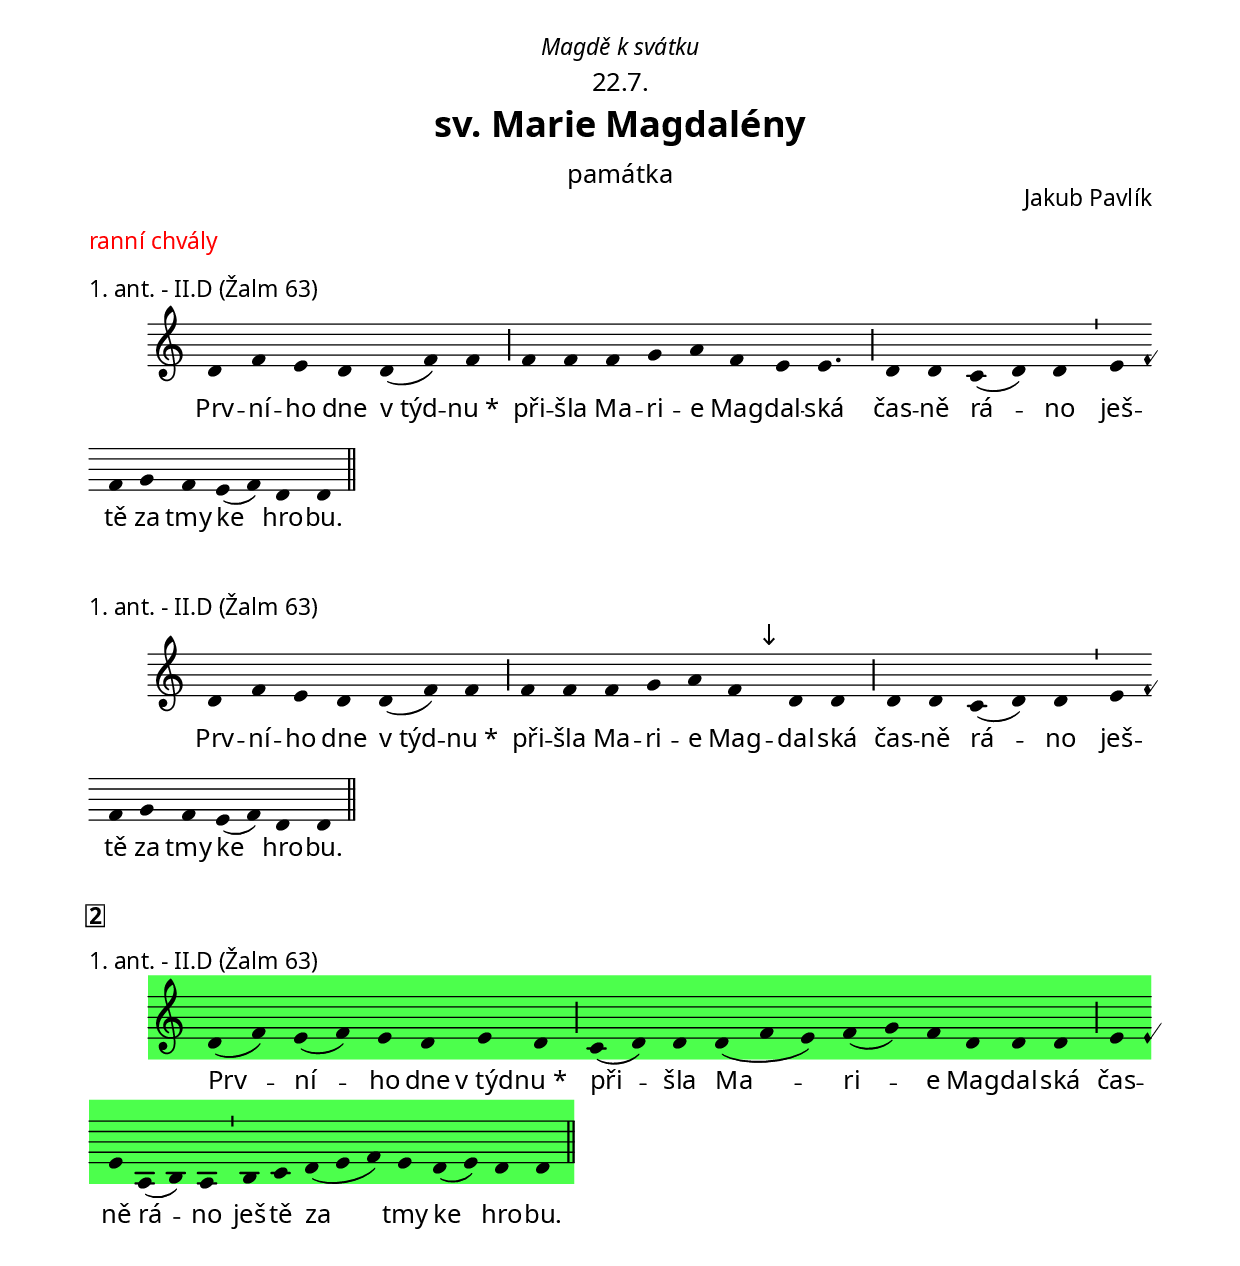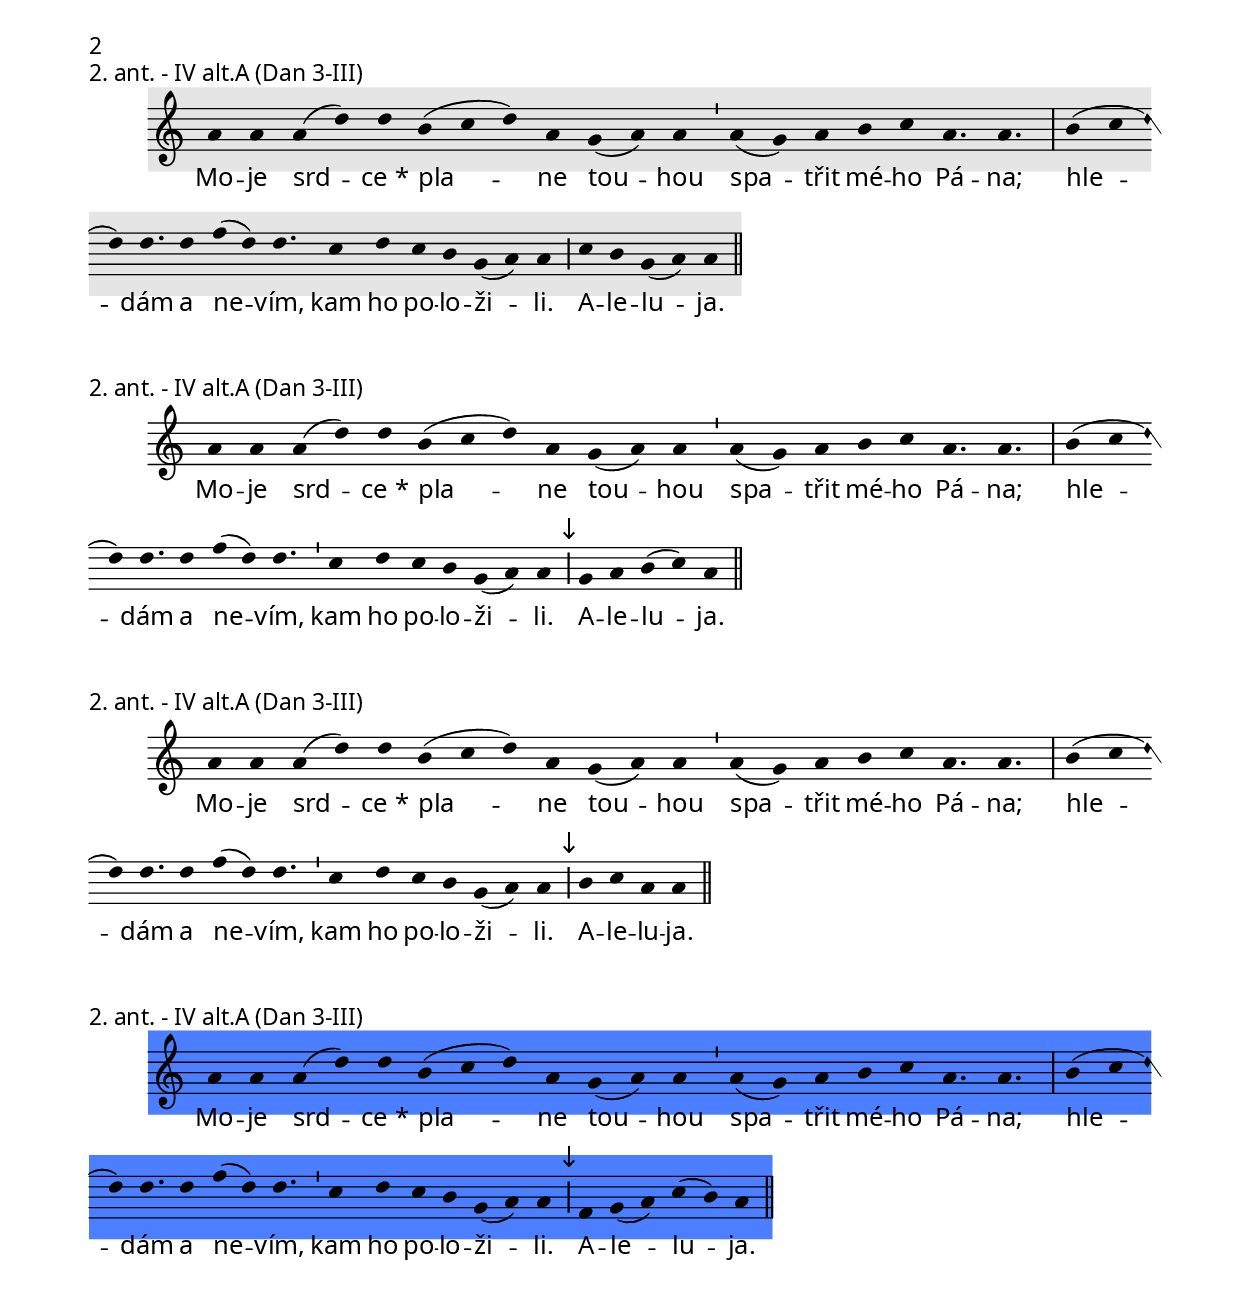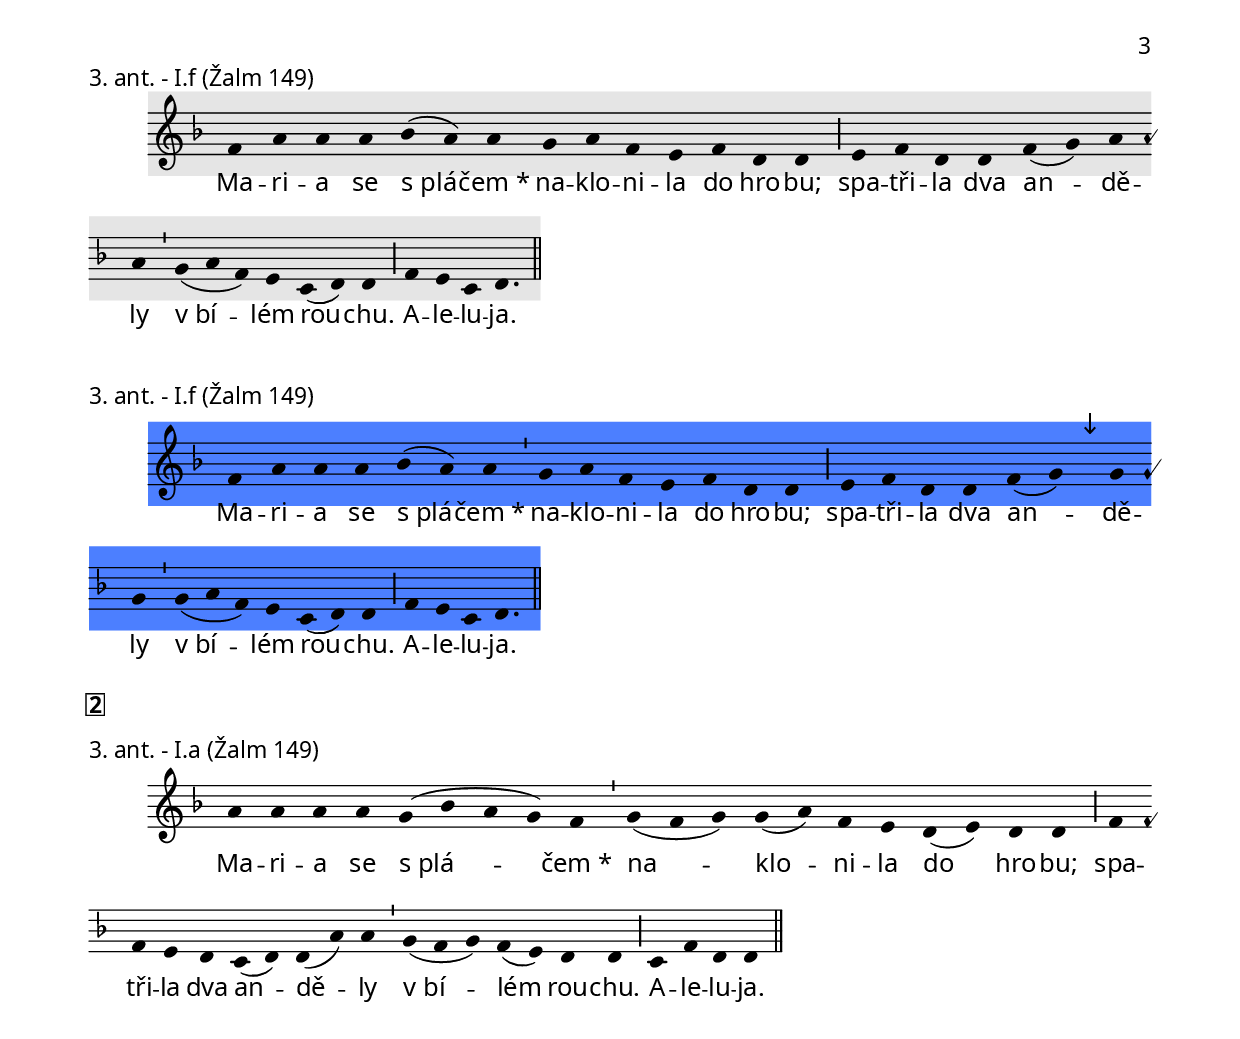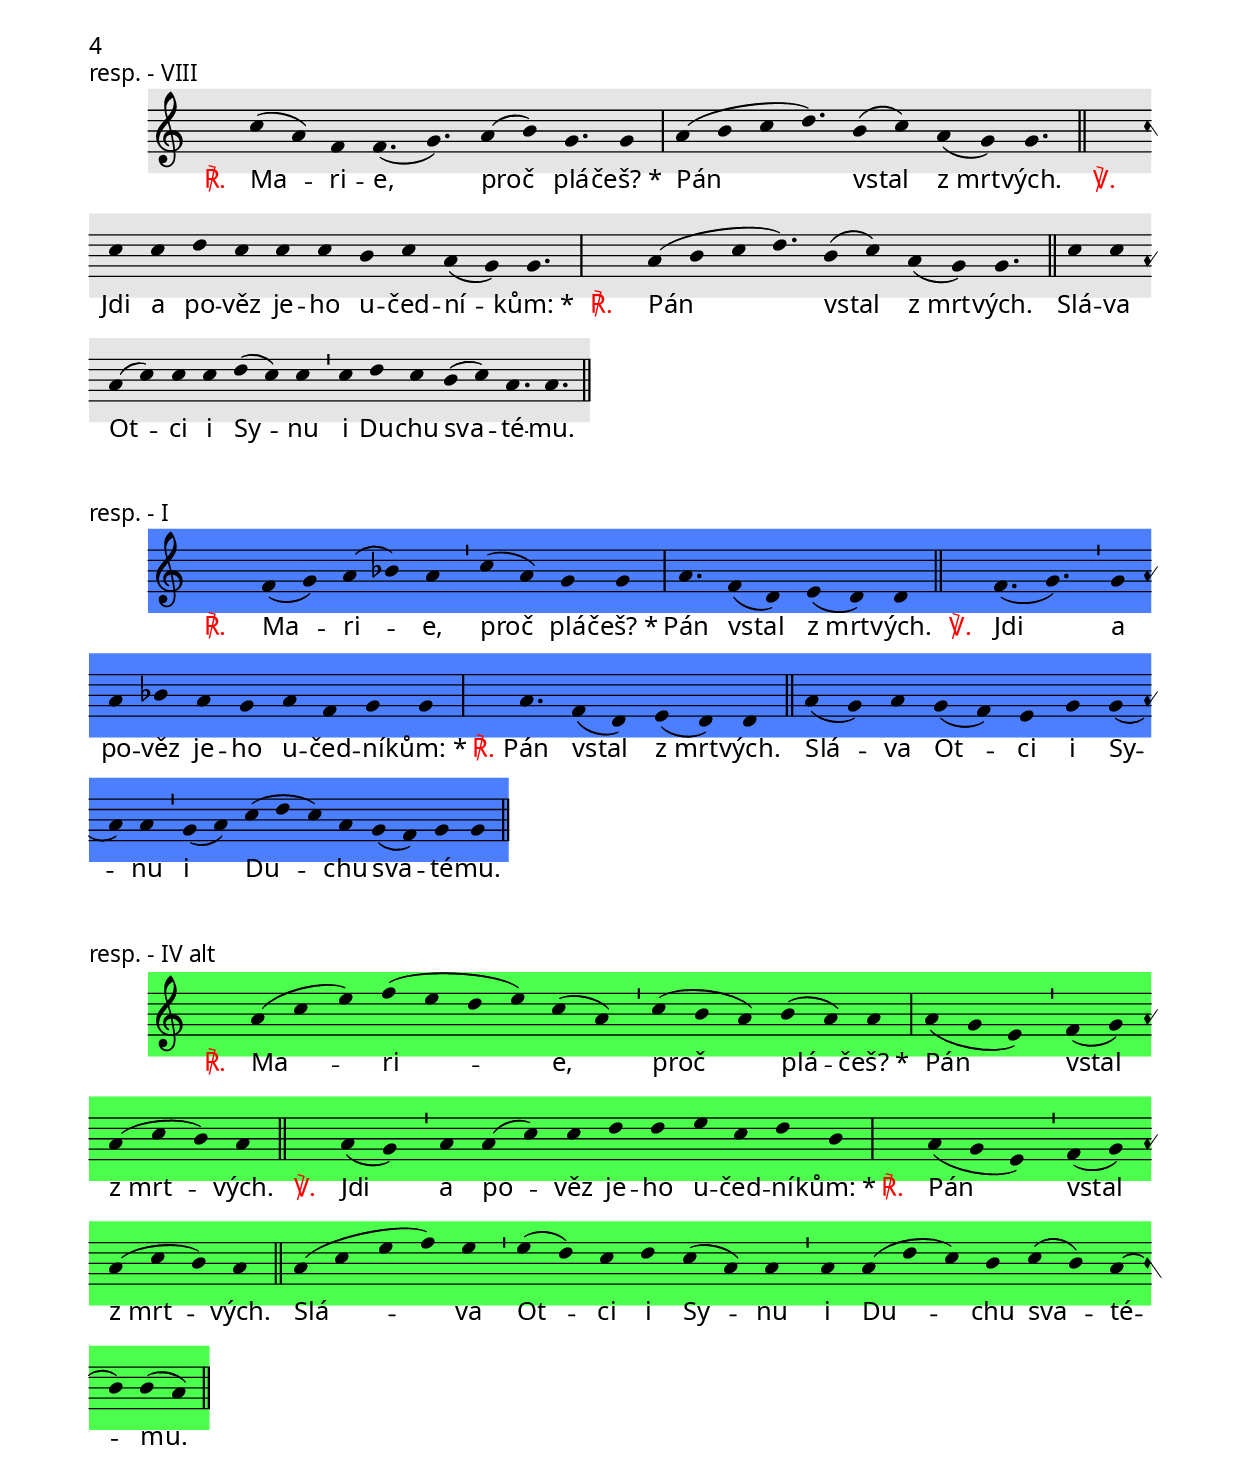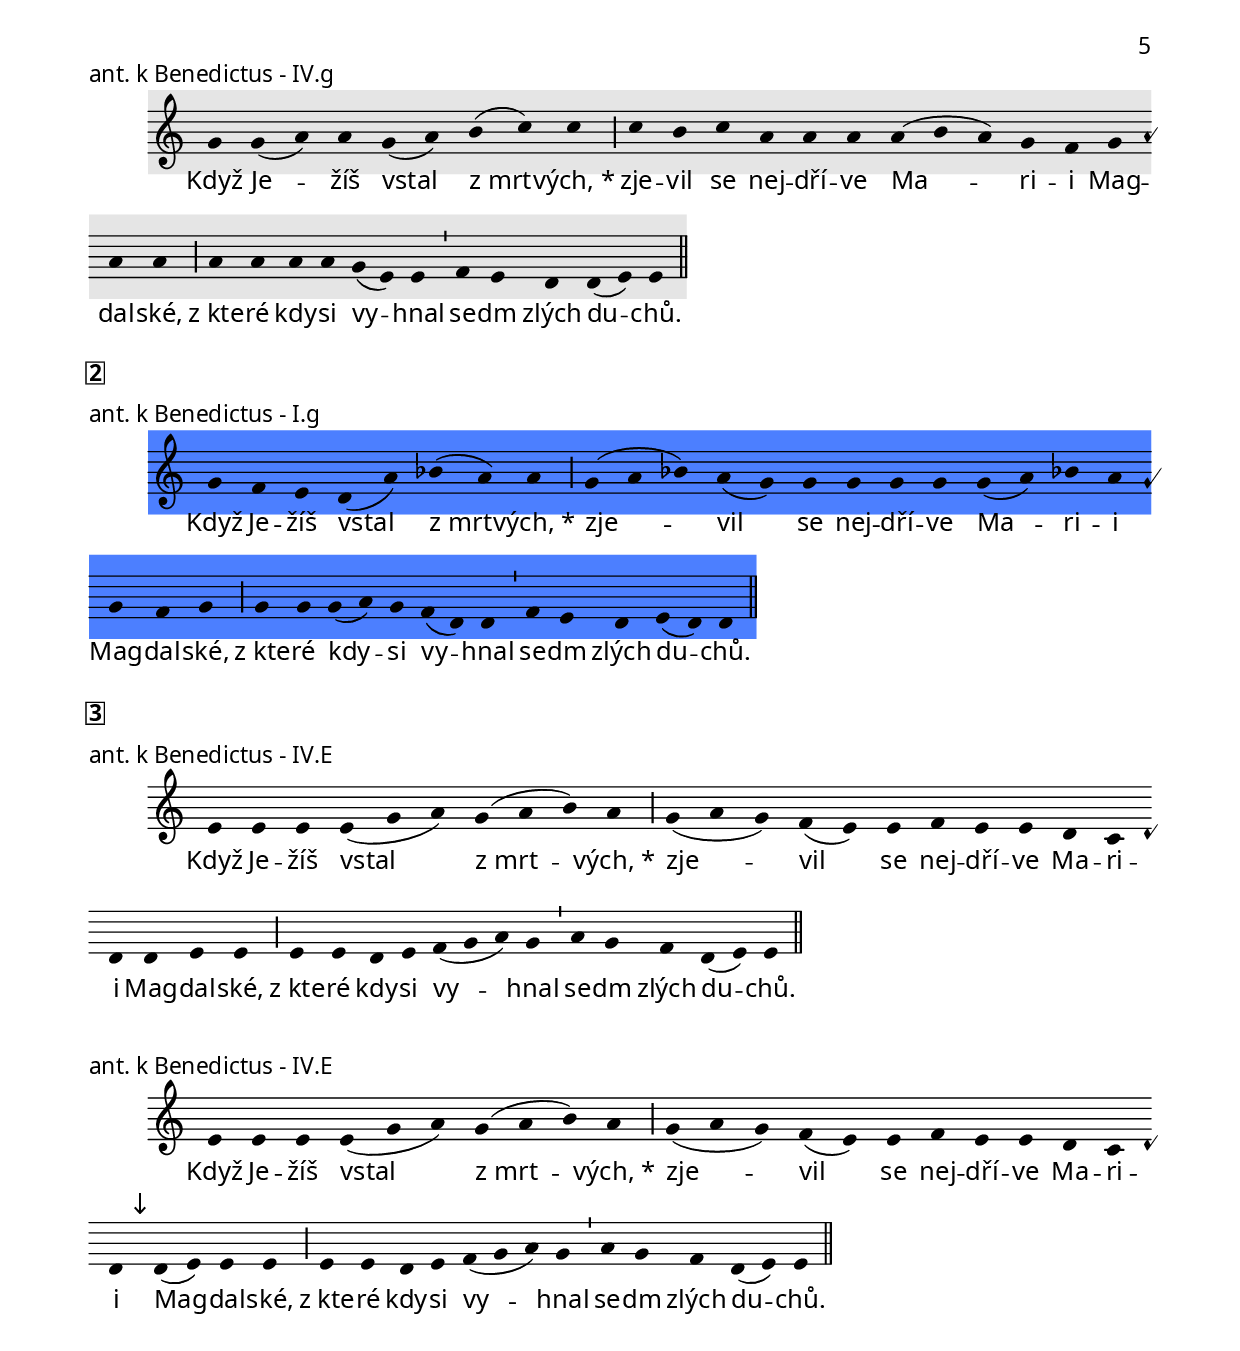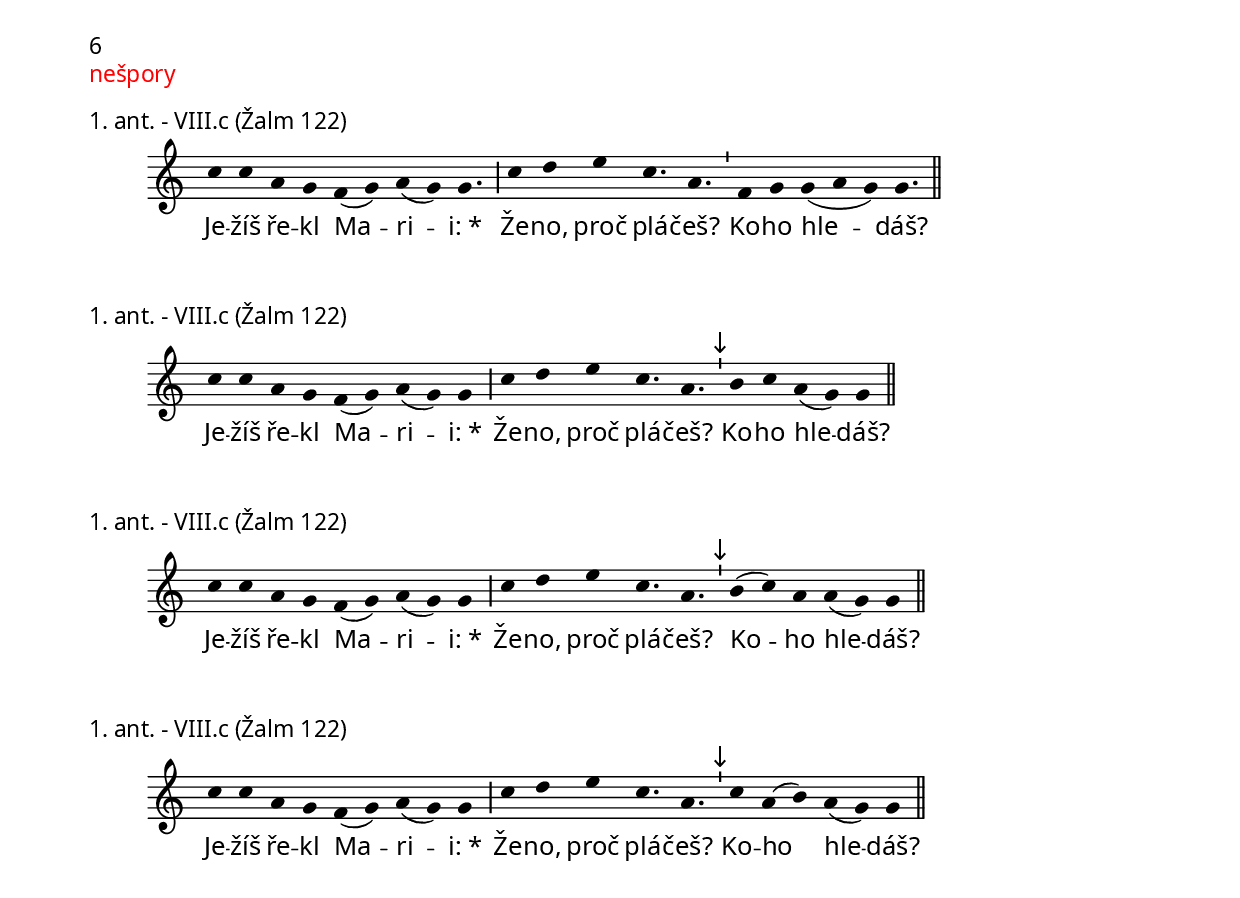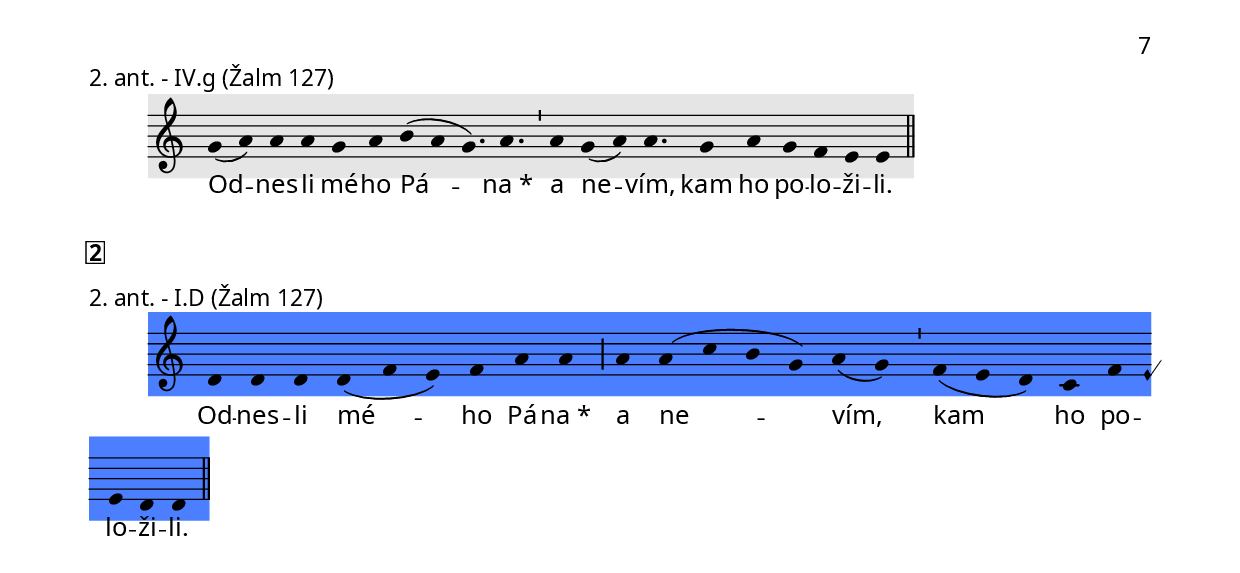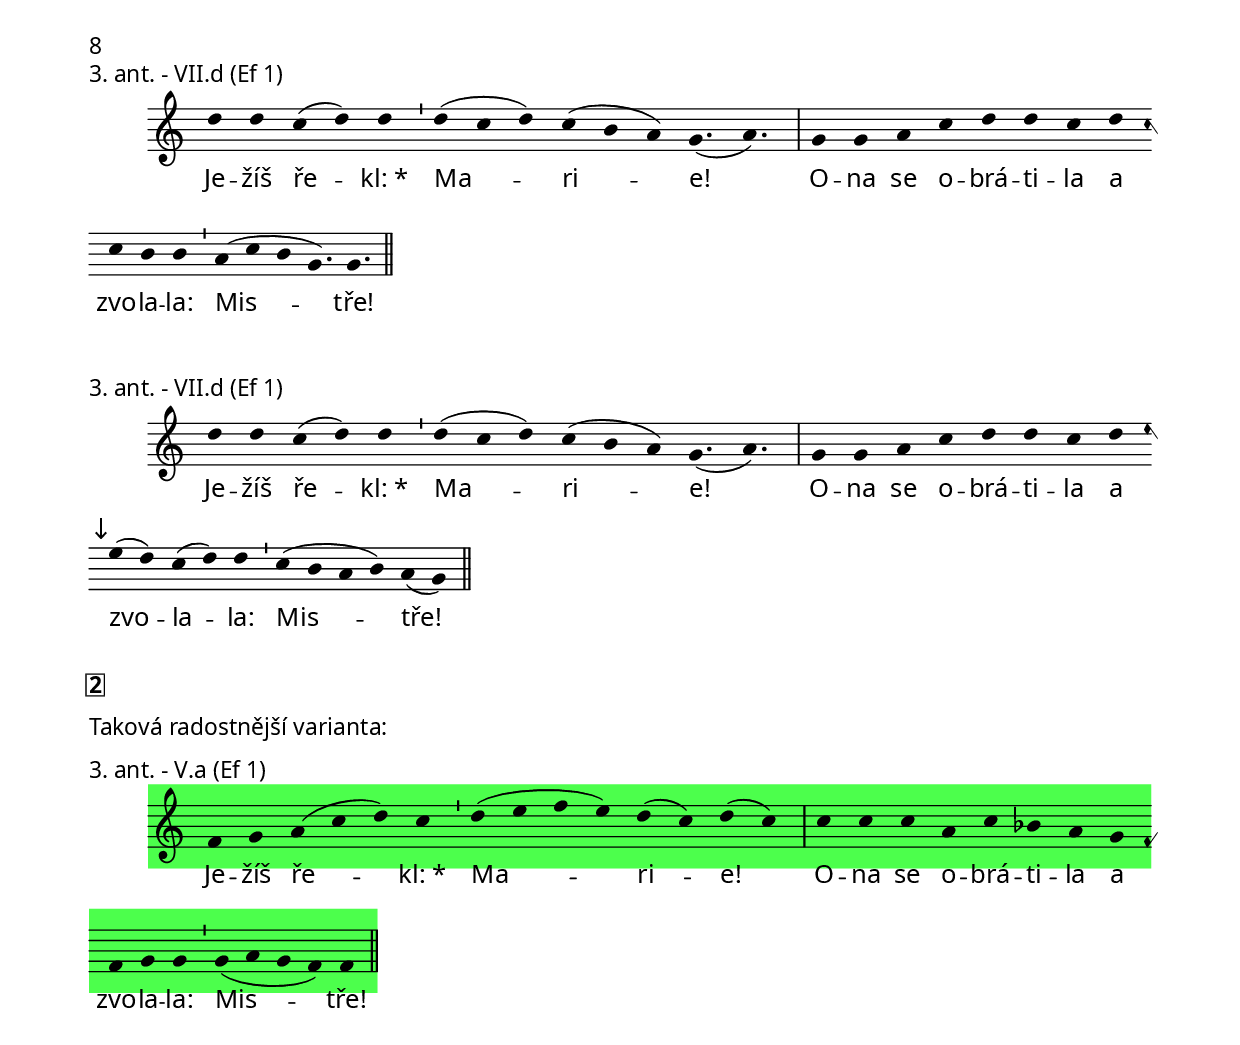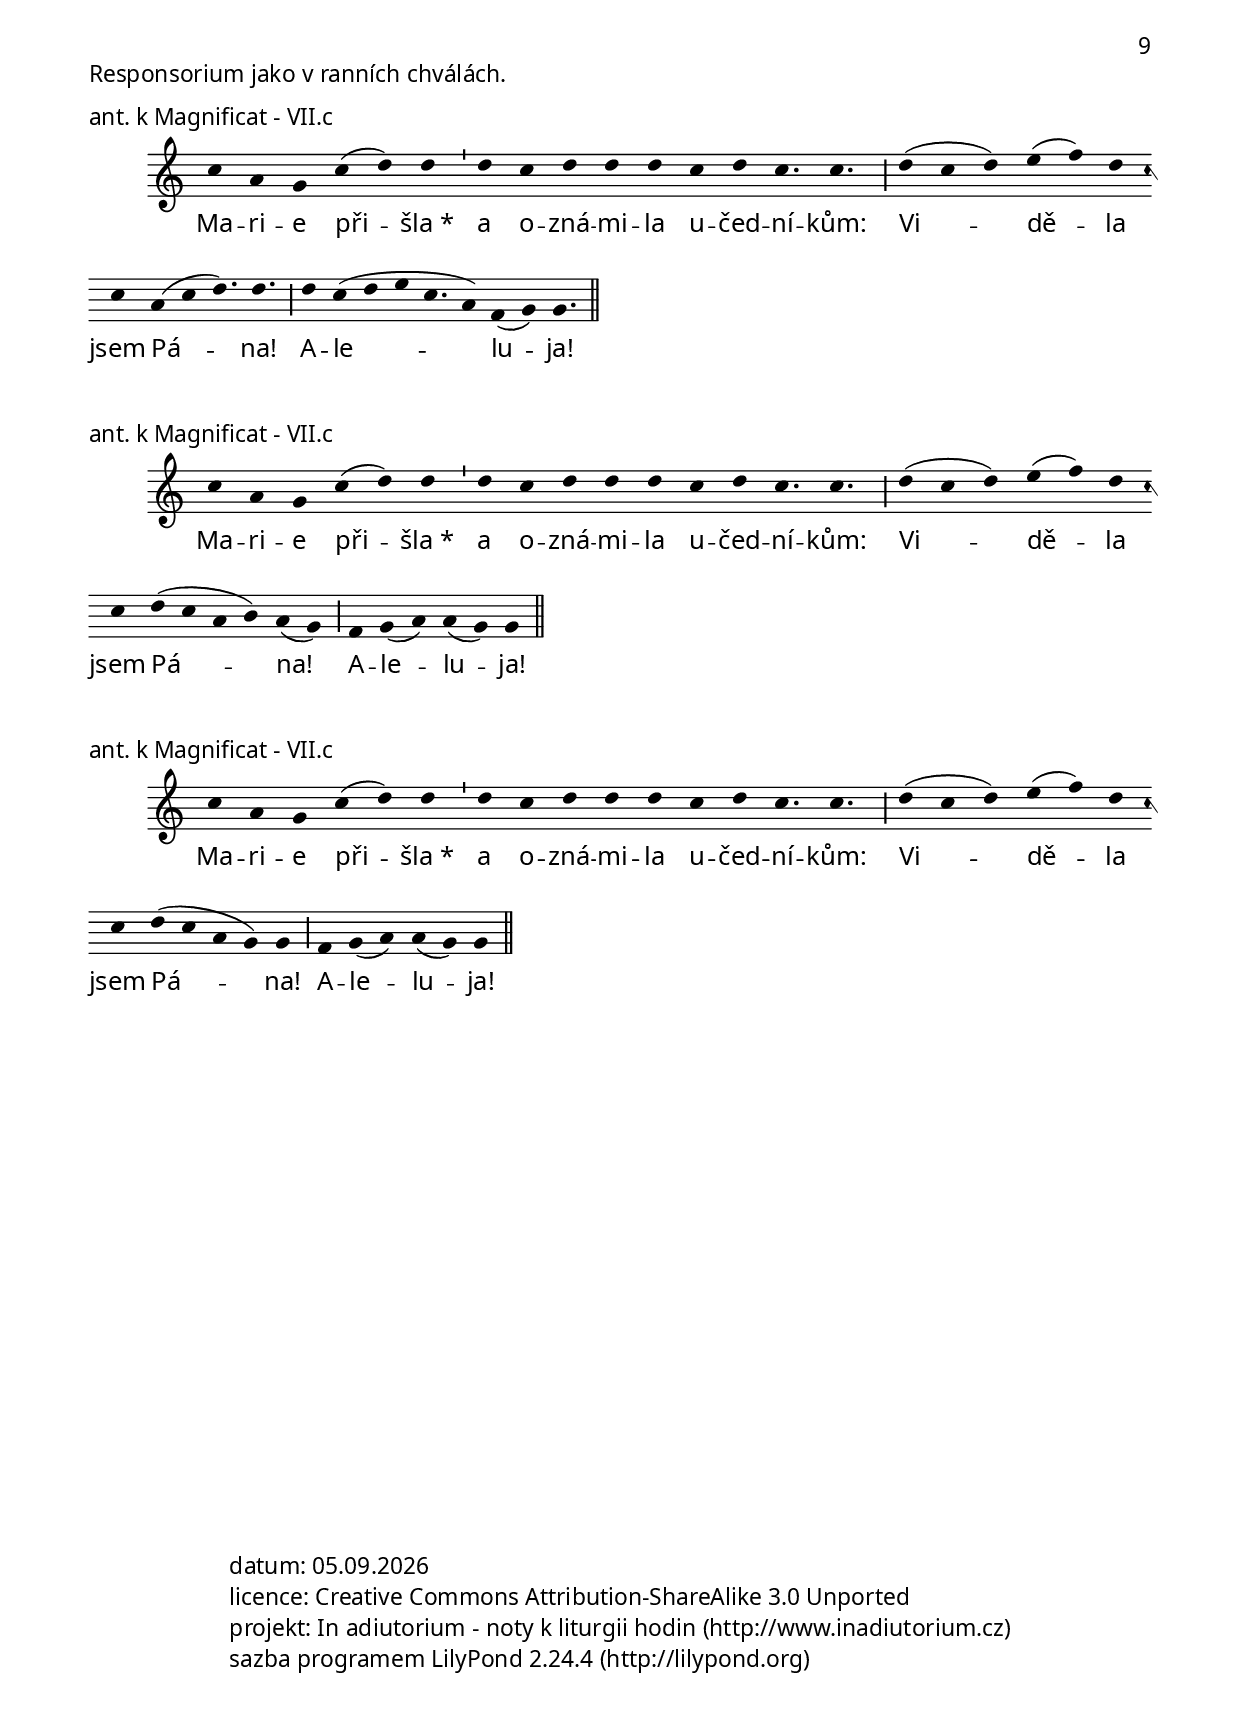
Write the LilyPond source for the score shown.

\version "2.15.37"

\include "../spolecne.ly"
\include "../dilyresponsorii.ly"

\header {
  title = \markup\titleSvatek
            "sv. Marie Magdalény"
            památka
            22.7.
  composer = "Jakub Pavlík"
  dedication = \markup\italic "Magdě k svátku"
}

\markup {\nadpisHodinka {"ranní chvály"}}

\score {
  \relative c' {
    \choralniRezim
    d4 f e d d( f) f \barMaior
    f f f g a f e e4. \barMaior
    d4 d c( d) d \barMin e f g f e( f) d d \barFinalis
  }
  \addlyrics {
    Prv -- ní -- ho dne v_týd -- nu_* 
    při -- šla Ma -- ri -- e Mag -- dal -- ská 
    čas -- ně rá -- no ješ -- tě za tmy ke hro -- bu.
  }
  \header {
    quid = "1. ant."
    modus = "II"
    differentia = "D"
    psalmus = "Žalm 63"
    piece = \markup\sestavTitulek
  }
}

\score {
  \relative c' {
    \choralniRezim
    d4 f e d d( f) f \barMaior
    f f f g a f \mark\sipka d d \barMaior
    d4 d c( d) d \barMin e f g f e( f) d d \barFinalis
  }
  \addlyrics {
    Prv -- ní -- ho dne v_týd -- nu_* 
    při -- šla Ma -- ri -- e Mag -- dal -- ská 
    čas -- ně rá -- no ješ -- tě za tmy ke hro -- bu.
  }
  \header {
    quid = "1. ant."
    modus = "II"
    differentia = "D"
    psalmus = "Žalm 63"
    piece = \markup\sestavTitulek
  }
}

\markup\nadpisSkupiny 2

\score {
  \relative c' {
    \zvyraznovacZeleny
    \choralniRezim
    d4( f) e( f) e d e d \barMaior
    c( d) d d( f e) f( g) f d d d \barMaior
    e e a,( b) a \barMin b c d( e f) e d( e) d d \barFinalis
  }
  \addlyrics {
    Prv -- ní -- ho dne v_týd -- nu_* 
    při -- šla Ma -- ri -- e Mag -- dal -- ská 
    čas -- ně rá -- no ješ -- tě za tmy ke hro -- bu.
  }
  \header {
    quid = "1. ant."
    modus = "II"
    differentia = "D"
    psalmus = "Žalm 63"
    piece = \markup\sestavTitulek
  }
}

\pageBreak

\score {
  \relative c'' {
    \zvyraznovacSedy
    \choralniRezim
    a4 a a( d) d b( c d) a g( a) a \barMin
    a( g) a b c a4. a \barMax
    b4( c d) d4. d4 f( d) d4. c4 d c b g( a) a \barMaior
    c b g( a) a \barFinalis
  }
  \addlyrics {
    Mo -- je srd -- ce_* pla -- ne tou -- hou 
    spa -- třit mé -- ho Pá -- na;
    hle -- dám a ne -- vím, kam ho po -- lo -- ži -- li.
    A -- le -- lu -- ja.
  }
  \header {
    quid = "2. ant."
    modus = "IV alt"
    differentia = "A" 
    psalmus = "Dan 3-III"
    id = ""
    piece = \markup\sestavTitulek
  }
}

\score {
  \relative c'' {
    \choralniRezim
    a4 a a( d) d b( c d) a g( a) a \barMin
    a( g) a b c a4. a \barMax
    b4( c d) d4. d4 f( d) d4. \barMin c4 d c b g( a) a \barMaior
    \mark\sipka g a b( c) a \barFinalis
  }
  \addlyrics {
    Mo -- je srd -- ce_* pla -- ne tou -- hou 
    spa -- třit mé -- ho Pá -- na;
    hle -- dám a ne -- vím, kam ho po -- lo -- ži -- li.
    A -- le -- lu -- ja.
  }
  \header {
    quid = "2. ant."
    modus = "IV alt"
    differentia = "A" 
    psalmus = "Dan 3-III"
    id = ""
    piece = \markup\sestavTitulek
  }
}

\score {
  \relative c'' {
    \choralniRezim
    a4 a a( d) d b( c d) a g( a) a \barMin
    a( g) a b c a4. a \barMax
    b4( c d) d4. d4 f( d) d4. \barMin c4 d c b g( a) a \barMaior
    \mark\sipka b c a a \barFinalis
  }
  \addlyrics {
    Mo -- je srd -- ce_* pla -- ne tou -- hou 
    spa -- třit mé -- ho Pá -- na;
    hle -- dám a ne -- vím, kam ho po -- lo -- ži -- li.
    A -- le -- lu -- ja.
  }
  \header {
    quid = "2. ant."
    modus = "IV alt"
    differentia = "A" 
    psalmus = "Dan 3-III"
    id = ""
    piece = \markup\sestavTitulek
  }
}

\score {
  \relative c'' {
    \zvyraznovacModry
    \choralniRezim
    a4 a a( d) d b( c d) a g( a) a \barMin
    a( g) a b c a4. a \barMax
    b4( c d) d4. d4 f( d) d4. \barMin c4 d c b g( a) a \barMaior
    \mark\sipka f g( a) c( b) a \barFinalis
  }
  \addlyrics {
    Mo -- je srd -- ce_* pla -- ne tou -- hou 
    spa -- třit mé -- ho Pá -- na;
    hle -- dám a ne -- vím, kam ho po -- lo -- ži -- li.
    A -- le -- lu -- ja.
  }
  \header {
    quid = "2. ant."
    modus = "IV alt"
    differentia = "A" 
    psalmus = "Dan 3-III"
    id = ""
    piece = \markup\sestavTitulek
  }
}

\pageBreak

\score {
  \relative c' {
    \zvyraznovacSedy
    \choralniRezim
    \key f\major
    f4 a a a bes( a) a g a f e f d d \barMaior
    e f d d f( g) a a \barMin
    g( a f) e c( d) d \barMaior
    f e c d4. \barFinalis
  }
  \addlyrics {
    Ma -- ri -- a se s_plá -- čem_* na -- klo -- ni -- la do hro -- bu;
    spa -- tři -- la dva an -- dě -- ly 
    v_bí -- lém rou -- chu.
    A -- le -- lu -- ja.
  }
  \header {
    quid = "3. ant."
    modus = "I"
    differentia = "f" 
    psalmus = "Žalm 149"
    id = ""
    piece = \markup\sestavTitulek
  }
}

\score {
  \relative c' {
    \zvyraznovacModry
    \choralniRezim
    \key f\major
    f4 a a a bes( a) a \barMin
    g a f e f d d \barMaior
    e f d d f( g) \mark\sipka g g \barMin
    g( a f) e c( d) d \barMaior
    f e c d4. \barFinalis
  }
  \addlyrics {
    Ma -- ri -- a se s_plá -- čem_* 
    na -- klo -- ni -- la do hro -- bu;
    spa -- tři -- la dva an -- dě -- ly 
    v_bí -- lém rou -- chu.
    A -- le -- lu -- ja.
  }
  \header {
    quid = "3. ant."
    modus = "I"
    differentia = "f" 
    psalmus = "Žalm 149"
    id = ""
    piece = \markup\sestavTitulek
  }
}

\markup\nadpisSkupiny 2

\score {
  \relative c'' {
    \choralniRezim
    \key f\major
    a4 a a a g( bes a g) f \barMin 
    g( f g) g( a) f e d( e) d d \barMaior
    f f e d c( d) d( a') a \barMin
    g( f g) f( e) d d \barMaior
    c f d d \barFinalis
  }
  \addlyrics {
    Ma -- ri -- a se s_plá -- čem_* 
    na -- klo -- ni -- la do hro -- bu;
    spa -- tři -- la dva an -- dě -- ly 
    v_bí -- lém rou -- chu.
    A -- le -- lu -- ja.
  }
  \header {
    quid = "3. ant."
    modus = "I"
    differentia = "a" 
    psalmus = "Žalm 149"
    id = ""
    piece = \markup\sestavTitulek
  }
}

\pageBreak

\score {
  \relative c'' {
    \zvyraznovacSedy
    \choralniRezim
    
    % R
    \neviditelna c
    c4( a) f f4.( g) a4( b) g4. g4 \barMax
    a4( b c d4.) b4( c) a( g) g4. \barFinalis
    
    % V
    \neviditelna g
    c4 c d c c c b c a( g) g4. \barMax  
    
    % R
    \neviditelna g
    a4( b c d4.) b4( c) a( g) g4. \barFinalis
    
    % Slava
    c4 c a( c) c c d( c) c \barMin c d c b( c) a4. a \barFinalis
  }
  \addlyrics {
    \Response Ma -- ri -- e, proč plá -- češ?_* Pán vstal z_mrt -- vých.
    \Verse Jdi a po -- věz je -- ho u -- čed -- ní -- kům:_*
    \Response Pán vstal z_mrt -- vých.
    \textRespDoxologie
  }
  \header {
    quid = "resp."
    modus = "VIII"
    piece = \markup\sestavTitulekResp
  }
}

\score {
  \relative c' {
    \zvyraznovacModry
    \choralniRezim
    
    % R
    \neviditelna c
    f4( g) a( bes) a \barMin c( a) g g \barMax
    a4. f4( d) e( d) d \barFinalis
    
    % V
    \neviditelna g
    f4.( g) \barMin g4 a bes a g a f g g \barMax  
    
    % R
    \neviditelna g
    a4. f4( d) e( d) d \barFinalis
    
    % Slava
    a'4( g) a g( f) e g g( a) a \barMin g( a) c( d c) a g( f) g g \barFinalis
  }
  \addlyrics {
    \Response Ma -- ri -- e, proč plá -- češ?_* Pán vstal z_mrt -- vých.
    \Verse Jdi a po -- věz je -- ho u -- čed -- ní -- kům:_*
    \Response Pán vstal z_mrt -- vých.
    \textRespDoxologie
  }
  \header {
    quid = "resp."
    modus = "I"
    piece = \markup\sestavTitulekResp
  }
}

\score {
  \relative c'' {
    \zvyraznovacZeleny
    \choralniRezim
    
    % R
    \neviditelna c
    a4( c e) f( e d e) c( a) \barMin c( b a) b( a) a \barMax
    a( g e) \barMin f( g) a( c b) a \barFinalis
    
    % V
    \neviditelna g
    a( g) \barMin a a( c) c d d e c d b \barMax  
    
    % R
    \neviditelna g
    a( g e) \barMin f( g) a( c b) a \barFinalis
    
    % Slava
    a( c e f) e \barMin e( d) c d c( a) a \barMin a a( d c) b c( b) a( b) b( a) \barFinalis
  }
  \addlyrics {
    \Response Ma -- ri -- e, proč plá -- češ?_* Pán vstal z_mrt -- vých.
    \Verse Jdi a po -- věz je -- ho u -- čed -- ní -- kům:_*
    \Response Pán vstal z_mrt -- vých.
    \textRespDoxologie
  }
  \header {
    quid = "resp."
    modus = "IV alt"
    piece = \markup\sestavTitulekResp
  }
}

\pageBreak

\score {
  \relative c'' {
    \zvyraznovacSedy
    \choralniRezim
    g4 g( a) a g( a) b( c) c \barMaior
    c4 b c a a a a( b a) g f g a a \barMaior
    a a a a g( e) e \barMin
    f e d d( e) e \barFinalis
  }
  \addlyrics {
    Když Je -- žíš vstal z_mrt -- vých,_* 
    zje -- vil se nej -- dří -- ve
    Ma -- ri -- i Mag -- dal -- ské, 
    z_kte -- ré kdy -- si vy -- hnal
    se -- dm zlých du -- chů.
  }
  \header {
    quid = "ant. k Benedictus"
    modus = "IV"
    differentia = "g" 
    psalmus = ""
    id = ""
    piece = \markup\sestavTitulekBezZalmu
  }
}

\markup\nadpisSkupiny 2

\score {
  \relative c'' {
    \zvyraznovacModry
    \choralniRezim
    g4 f e d( a') bes( a) a \barMaior
    g( a bes) a( g) g g g g g( a) bes a g f g \barMaior
    g g g( a) g f( d) d \barMin f e d e( d) d \barFinalis
  }
  \addlyrics {
    Když Je -- žíš vstal z_mrt -- vých,_* 
    zje -- vil se nej -- dří -- ve
    Ma -- ri -- i Mag -- dal -- ské, 
    z_kte -- ré kdy -- si vy -- hnal
    se -- dm zlých du -- chů.
  }
  \header {
    quid = "ant. k Benedictus"
    modus = "I"
    differentia = "g" 
    psalmus = ""
    id = ""
    piece = \markup\sestavTitulekBezZalmu
  }
}

\markup\nadpisSkupiny 3

\score {
  \relative c' {
    \choralniRezim
    e4 e e e( g a) g( a b) a \barMaior
    g( a g) f( e) e f e e d c d d e e \barMaior
    e e d e f( g a) g \barMin a g f d( e) e \barFinalis
  }
  \addlyrics {
    Když Je -- žíš vstal z_mrt -- vých,_* 
    zje -- vil se nej -- dří -- ve
    Ma -- ri -- i Mag -- dal -- ské, 
    z_kte -- ré kdy -- si vy -- hnal
    se -- dm zlých du -- chů.
  }
  \header {
    quid = "ant. k Benedictus"
    modus = "IV"
    differentia = "E" 
    psalmus = ""
    id = ""
    piece = \markup\sestavTitulekBezZalmu
  }
}

\score {
  \relative c' {
    \choralniRezim
    e4 e e e( g a) g( a b) a \barMaior
    g( a g) f( e) e f e e d c d \mark\sipka d( e) e e \barMaior
    e e d e f( g a) g \barMin a g f d( e) e \barFinalis
  }
  \addlyrics {
    Když Je -- žíš vstal z_mrt -- vých,_* 
    zje -- vil se nej -- dří -- ve
    Ma -- ri -- i Mag -- dal -- ské, 
    z_kte -- ré kdy -- si vy -- hnal
    se -- dm zlých du -- chů.
  }
  \header {
    quid = "ant. k Benedictus"
    modus = "IV"
    differentia = "E" 
    psalmus = ""
    id = ""
    piece = \markup\sestavTitulekBezZalmu
  }
}

\pageBreak

\markup {\nadpisHodinka {"nešpory"}}

\score {
  \relative c'' {
    \choralniRezim
    c4 c a g f( g) a( g) g4. \barMaior
    c4 d e c4. a \barMin f4 g g( a g) g4. \barFinalis
  }
  \addlyrics {
    Je -- žíš ře -- kl Ma -- ri -- i:_* Že -- no, proč plá -- češ?
    Ko -- ho hle -- dáš?
  }
  \header {
    quid = "1. ant."
    modus = "VIII"
    differentia = "c" 
    psalmus = "Žalm 122"
    id = ""
    piece = \markup\sestavTitulek
  }
}

\score {
  \relative c'' {
    \choralniRezim
    c4 c a g f( g) a( g) g \barMaior
    c4 d e c4. a \barMin \mark\sipka b4 c a( g) g \barFinalis
  }
  \addlyrics {
    Je -- žíš ře -- kl Ma -- ri -- i:_* Že -- no, proč plá -- češ?
    Ko -- ho hle -- dáš?
  }
  \header {
    quid = "1. ant."
    modus = "VIII"
    differentia = "c" 
    psalmus = "Žalm 122"
    id = ""
    piece = \markup\sestavTitulek
  }
}

\score {
  \relative c'' {
    \choralniRezim
    c4 c a g f( g) a( g) g \barMaior
    c4 d e c4. a \barMin \mark\sipka b4( c) a a( g) g \barFinalis
  }
  \addlyrics {
    Je -- žíš ře -- kl Ma -- ri -- i:_* Že -- no, proč plá -- češ?
    Ko -- ho hle -- dáš?
  }
  \header {
    quid = "1. ant."
    modus = "VIII"
    differentia = "c" 
    psalmus = "Žalm 122"
    id = ""
    piece = \markup\sestavTitulek
  }
}

\score {
  \relative c'' {
    \choralniRezim
    c4 c a g f( g) a( g) g \barMaior
    c4 d e c4. a \barMin \mark\sipka c4 a( b) a( g) g \barFinalis
  }
  \addlyrics {
    Je -- žíš ře -- kl Ma -- ri -- i:_* Že -- no, proč plá -- češ?
    Ko -- ho hle -- dáš?
  }
  \header {
    quid = "1. ant."
    modus = "VIII"
    differentia = "c" 
    psalmus = "Žalm 122"
    id = ""
    piece = \markup\sestavTitulek
  }
}

\pageBreak

\score {
  \relative c'' {
    \zvyraznovacSedy
    \choralniRezim
    g4( a) a a g a b( a g4.) a \barMin
    a4 g( a) a4. g4 a g f e e \barFinalis
  }
  \addlyrics {
    Od -- nes -- li mé -- ho Pá -- na_* 
    a ne -- vím, kam ho po -- lo -- ži -- li.
  }
  \header {
    quid = "2. ant."
    modus = "IV"
    differentia = "g" 
    psalmus = "Žalm 127"
    id = ""
    piece = \markup\sestavTitulek
  }
}

\markup\nadpisSkupiny 2

\score {
  \relative c' {
    \zvyraznovacModry
    \choralniRezim
    d4 d d d( f e) f a a \barMaior
    a a( c b g) a( g) \barMin 
    f( e d) c f e d d \barFinalis
  }
  \addlyrics {
    Od -- nes -- li mé -- ho Pá -- na_* 
    a ne -- vím, 
    kam ho po -- lo -- ži -- li.
  }
  \header {
    quid = "2. ant."
    modus = "I"
    differentia = "D" 
    psalmus = "Žalm 127"
    id = ""
    piece = \markup\sestavTitulek
  }
}

\pageBreak

\score {
  \relative c'' {
    \choralniRezim
    d4 d c( d) d \barMin
    d( c d) c( b a) g4.( a) \barMax
    g4 g a c d d c d c b b \barMin
    a4( c b g4.) g \barFinalis
  }
  \addlyrics {
    Je -- žíš ře -- kl:_* 
    Ma -- ri -- e!
    O -- na se o -- brá -- ti -- la a zvo -- la -- la: Mis -- tře!
  }
  \header {
    quid = "3. ant."
    modus = "VII"
    differentia = "d" 
    psalmus = "Ef 1"
    id = ""
    piece = \markup\sestavTitulek
  }
}

\score {
  \relative c'' {
    \choralniRezim
    d4 d c( d) d \barMin
    d( c d) c( b a) g4.( a) \barMax
    g4 g a c d d c d \mark\sipka e( d) c( d) d \barMin
    c( b a b) a( g) \barFinalis
  }
  \addlyrics {
    Je -- žíš ře -- kl:_* 
    Ma -- ri -- e!
    O -- na se o -- brá -- ti -- la a zvo -- la -- la: Mis -- tře!
  }
  \header {
    quid = "3. ant."
    modus = "VII"
    differentia = "d" 
    psalmus = "Ef 1"
    id = ""
    piece = \markup\sestavTitulek
  }
}

\markup\nadpisSkupiny 2

\markup{Taková radostnější varianta:}

\score {
  \relative c' {
    \zvyraznovacZeleny
    \choralniRezim
    f4 g a( c d) c \barMin
    d( e f e) d( c) d( c) \barMax
    c4 c c a c bes a g f g g \barMin
    g( a g f) f \barFinalis
  }
  \addlyrics {
    Je -- žíš ře -- kl:_* 
    Ma -- ri -- e!
    O -- na se o -- brá -- ti -- la a zvo -- la -- la: Mis -- tře!
  }
  \header {
    quid = "3. ant."
    modus = "V"
    differentia = "a" 
    psalmus = "Ef 1"
    id = ""
    piece = \markup\sestavTitulek
  }
}

\pageBreak

\markup { Responsorium jako v ranních chválách. }

\score {
  \relative c'' {
    \choralniRezim
    c4 a g c( d) d \barMin
    d c d d d c d c4. c \barMaior
    d4( c d) e( f) d c a( c d4.) d \barMaior
    d4 c( d e c4. a4) f( g) g4. \barFinalis
  }
  \addlyrics {
    Ma -- ri -- e při -- šla_* 
    a o -- zná -- mi -- la u -- čed -- ní -- kům:
    Vi -- dě -- la jsem Pá -- na! A -- le -- lu -- ja!
  }
  \header {
    quid = "ant. k Magnificat"
    modus = "VII"
    differentia = "c" 
    psalmus = ""
    id = ""
    piece = \markup\sestavTitulekBezZalmu
  }
}

\score {
  \relative c'' {
    \choralniRezim
    c4 a g c( d) d \barMin
    d c d d d c d c4. c \barMaior
    d4( c d) e( f) d c d( c a b) a( g) \barMaior
    f g( a) a( g) g \barFinalis
  }
  \addlyrics {
    Ma -- ri -- e při -- šla_* 
    a o -- zná -- mi -- la u -- čed -- ní -- kům:
    Vi -- dě -- la jsem Pá -- na! A -- le -- lu -- ja!
  }
  \header {
    quid = "ant. k Magnificat"
    modus = "VII"
    differentia = "c" 
    psalmus = ""
    id = ""
    piece = \markup\sestavTitulekBezZalmu
  }
}

\score {
  \relative c'' {
    \choralniRezim
    c4 a g c( d) d \barMin
    d c d d d c d c4. c \barMaior
    d4( c d) e( f) d c d( c a g) g \barMaior
    f g( a) a( g) g \barFinalis
  }
  \addlyrics {
    Ma -- ri -- e při -- šla_* 
    a o -- zná -- mi -- la u -- čed -- ní -- kům:
    Vi -- dě -- la jsem Pá -- na! A -- le -- lu -- ja!
  }
  \header {
    quid = "ant. k Magnificat"
    modus = "VII"
    differentia = "c" 
    psalmus = ""
    id = ""
    piece = \markup\sestavTitulekBezZalmu
  }
}